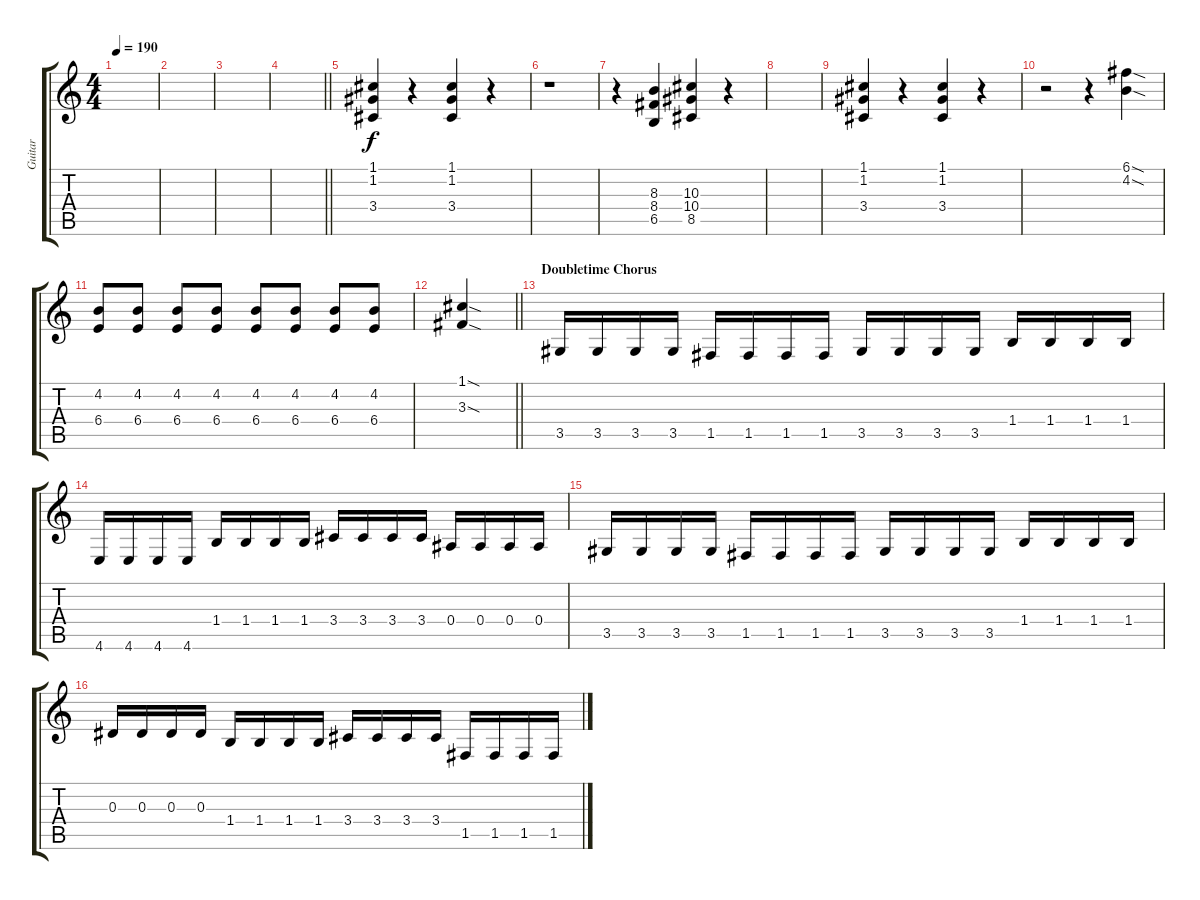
\track ("Guitar" "Guitar") {instrument distortionguitar}
\staff {score tabs}
\tuning (C4 G3 Eb3 Bb2 F2 C2) {hide}
\ts (4 4)
\tempo 190
\clef g2
\ks c
|
|
|
\barLineRight lightlight
|
(1.1 1.2 3.4).4 r.4 (1.1 1.2 3.4).4 r.4 |
r.1 |
r.4 (8.3 8.4 6.5).4 (10.3 10.4 8.5).4 r.4 |
|
(1.1 1.2 3.4).4 r.4 (1.1 1.2 3.4).4 r.4 |
r.2 r.4 (6.1{sod} 4.2{sod}).4 |
(4.2 6.4).8 (4.2 6.4).8 (4.2 6.4).8 (4.2 6.4).8 (4.2 6.4).8 (4.2 6.4).8 (4.2 6.4).8 (4.2 6.4).8 |
\barLineRight lightlight
(1.1{sod} 3.3{sod}).4 |
\section ("" "Doubletime Chorus")
3.5.16 3.5.16 3.5.16 3.5.16 1.5.16 1.5.16 1.5.16 1.5.16 3.5.16 3.5.16 3.5.16 3.5.16 1.4.16 1.4.16 1.4.16 1.4.16 |
4.6.16 4.6.16 4.6.16 4.6.16 1.4.16 1.4.16 1.4.16 1.4.16 3.4.16 3.4.16 3.4.16 3.4.16 0.4.16 0.4.16 0.4.16 0.4.16 |
3.5.16 3.5.16 3.5.16 3.5.16 1.5.16 1.5.16 1.5.16 1.5.16 3.5.16 3.5.16 3.5.16 3.5.16 1.4.16 1.4.16 1.4.16 1.4.16 |
0.3.16 0.3.16 0.3.16 0.3.16 1.4.16 1.4.16 1.4.16 1.4.16 3.4.16 3.4.16 3.4.16 3.4.16 1.5.16 1.5.16 1.5.16 1.5.16
